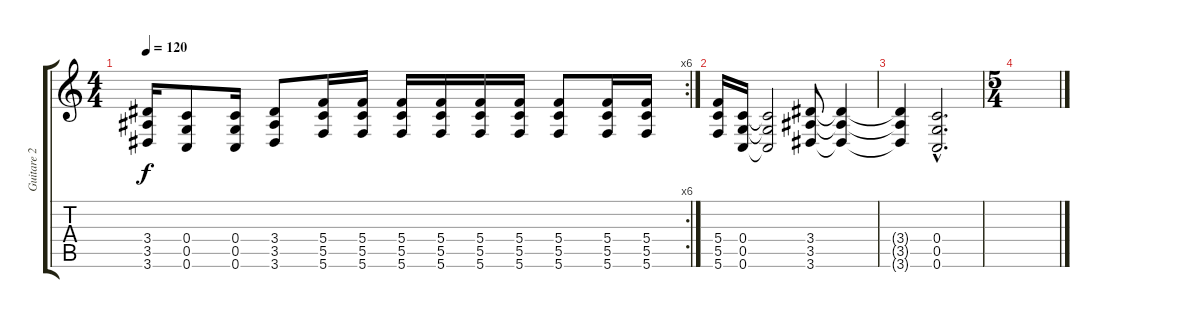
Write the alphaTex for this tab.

\track ("Guitare 2" "Guitare 2") {instrument distortionguitar}
\staff {score tabs}
\tuning (D4 A3 F3 C3 G2 C2) {hide}
\rc 6
\ts (4 4)
\tempo 120
\clef g2
\ks c
(3.4 3.5 3.6).16{dy f} (0.4 0.5 0.6).8 (0.4 0.5 0.6).16 (3.4 3.5 3.6).8 (5.4 5.5 5.6).16 (5.4 5.5 5.6).16 (5.4 5.5 5.6).16 (5.4 5.5 5.6).16 (5.4 5.5 5.6).16 (5.4 5.5 5.6).16 (5.4 5.5 5.6).8 (5.4 5.5 5.6).16 (5.4 5.5 5.6).16 |
(5.4 5.5 5.6).16 (0.4 0.5 0.6).16 (0.4{t} 0.5{t} 0.6{t}).2 (3.4 3.5 3.6).8 (3.4{t} 3.5{t} 3.6{t}).4 |
(3.4{t} 3.5{t} 3.6{t}).4 (0.4{hac} 0.5{hac} 0.6{hac}).2{d} |
\ts (5 4)
